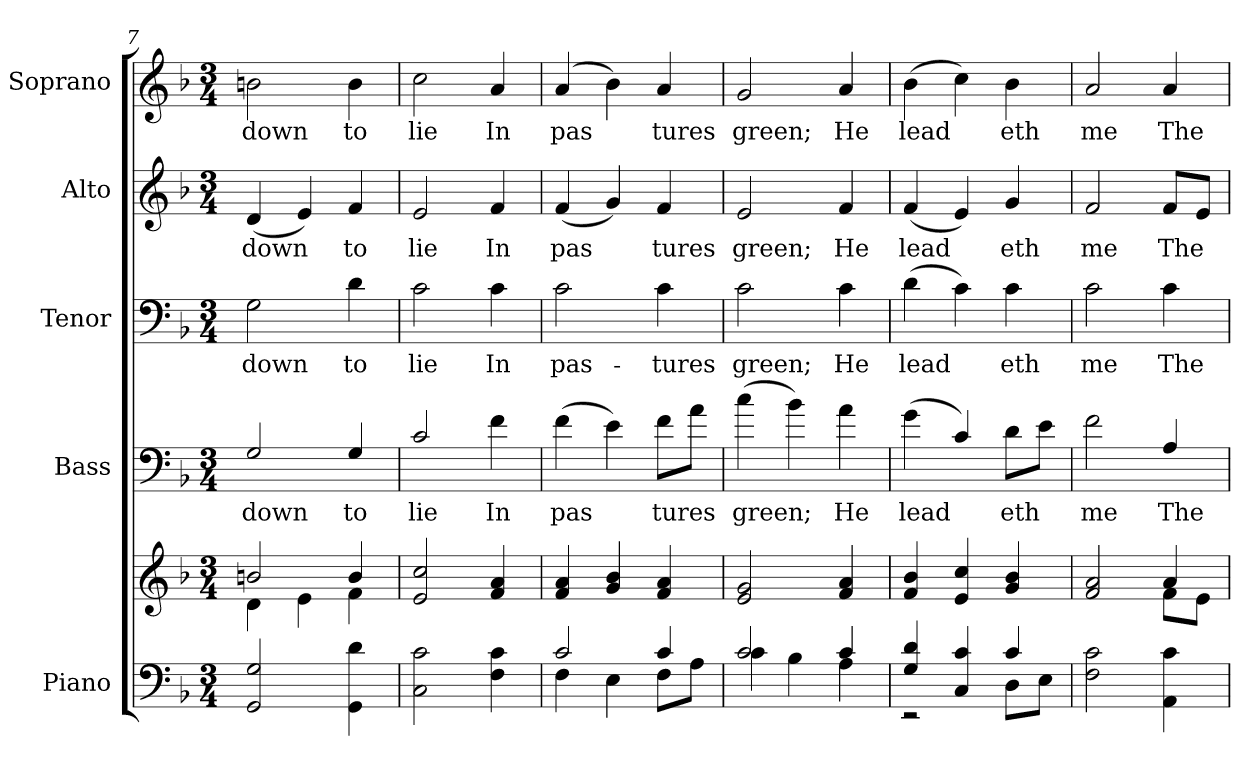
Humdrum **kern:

**kern	**kern	**kern	**text	**kern	**text	**kern	**text	**kern	**text
*part5	*part5	*part4	*part4	*part3	*part3	*part2	*part2	*part1	*part1
*staff6	*staff5	*staff4	*staff4	*staff3	*staff3	*staff2	*staff2	*staff1	*staff1
*I"Piano	*	*I"Bass	*	*I"Tenor	*	*I"Alto	*	*I"Soprano	*
*I'Pno.	*	*I'B.	*	*I'T.	*	*I'A.	*	*I'S.	*
*clefF4	*clefG2	*clefF4	*	*clefF4	*	*clefG2	*	*clefG2	*
*	*	*ITrd7c12	*	*	*	*	*	*	*
*k[b-]	*k[b-]	*k[b-]	*	*k[b-]	*	*k[b-]	*	*k[b-]	*
*F:	*F:	*F:	*	*F:	*	*F:	*	*F:	*
*M3/4	*M3/4	*M3/4	*	*M3/4	*	*M3/4	*	*M3/4	*
=7	=7	=7	=7	=7	=7	=7	=7	=7	=7
*	*^	*	*	*	*	*	*	*	*
!	!	!	!	!LO:LY:b:color=#000000	!	!	!	!	!	!
!	!	!	!	!	!	!LO:LY:b:color=#000000	!	!	!	!
!	!	!	!	!	!	!	!	!LO:LY:b:color=#000000	!	!
!	!	!	!	!	!	!	!	!	!	!LO:LY:b:color=#000000
2GGi/ 2Gi	2bni/	4di\	2GGi/	down	2Gi\	down	(4di/	down	2bni\	down
.	.	4ei\	.	.	.	.	4ei/)	.	.	.
!	!	!	!	!LO:LY:b:color=#000000	!	!	!	!	!	!
!	!	!	!	!	!	!LO:LY:b:color=#000000	!	!	!	!
!	!	!	!	!	!	!	!	!LO:LY:b:color=#000000	!	!
!	!	!	!	!	!	!	!	!	!	!LO:LY:b:color=#000000
4GGi\ 4di	4bi/	4fi\	4GGi/	to	4di\	to	4fi/	to	4bi\	to
*	*v	*v	*	*	*	*	*	*	*	*
=8	=8	=8	=8	=8	=8	=8	=8	=8	=8
*	*^	*	*	*	*	*	*	*	*
!	!	!	!	!LO:LY:b:color=#000000	!	!	!	!	!	!
*	*v	*v	*	*	*	*	*	*	*	*
*	*^	*	*	*	*	*	*	*	*
!	!	!	!	!	!	!LO:LY:b:color=#000000	!	!	!	!
*	*v	*v	*	*	*	*	*	*	*	*
*	*^	*	*	*	*	*	*	*	*
!	!	!	!	!	!	!	!	!LO:LY:b:color=#000000	!	!
*	*v	*v	*	*	*	*	*	*	*	*
*	*^	*	*	*	*	*	*	*	*
!	!	!	!	!	!	!	!	!	!	!LO:LY:b:color=#000000
*	*v	*v	*	*	*	*	*	*	*	*
2Ci\ 2ci	2ei/ 2cci	2Ci/	lie	2ci\	lie	2ei/	lie	2cci\	lie
!	!	!	!LO:LY:b:color=#000000	!	!	!	!	!	!
!	!	!	!	!	!LO:LY:b:color=#000000	!	!	!	!
!	!	!	!	!	!	!	!LO:LY:b:color=#000000	!	!
!	!	!	!	!	!	!	!	!	!LO:LY:b:color=#000000
4Fi\ 4ci	4fi/ 4ai	4Fi\	In	4ci\	In	4fi/	In	4ai/	In
=9	=9	=9	=9	=9	=9	=9	=9	=9	=9
*^	*	*	*	*	*	*	*	*	*
!	!	!	!	!LO:LY:b:color=#000000	!	!	!	!	!	!
!	!	!	!	!	!	!LO:LY:b:color=#000000	!	!	!	!
!	!	!	!	!	!	!	!	!LO:LY:b:color=#000000	!	!
!	!	!	!	!	!	!	!	!	!	!LO:LY:b:color=#000000
2ci/	4Fi\	4fi/ 4ai	(4Fi\	pas	2ci\	pas-	(4fi/	pas	(4ai/	pas
.	4Ei\	4gi/ 4b-i	4Ei\)	.	.	.	4gi/)	.	4b-i\)	.
!	!	!	!	!LO:LY:b:color=#000000	!	!	!	!	!	!
!	!	!	!	!	!	!LO:LY:b:color=#000000	!	!	!	!
!	!	!	!	!	!	!	!	!LO:LY:b:color=#000000	!	!
!	!	!	!	!	!	!	!	!	!	!LO:LY:b:color=#000000
4ci/	8Fi\L	4fi/ 4ai	8Fi\L	tures	4ci\	-tures	4fi/	tures	4ai/	tures
.	8Ai\J	.	8Ai\J	.	.	.	.	.	.	.
=10	=10	=10	=10	=10	=10	=10	=10	=10	=10	=10
!	!	!	!	!LO:LY:b:color=#000000	!	!	!	!	!	!
!	!	!	!	!	!	!LO:LY:b:color=#000000	!	!	!	!
!	!	!	!	!	!	!	!	!LO:LY:b:color=#000000	!	!
!	!	!	!	!	!	!	!	!	!	!LO:LY:b:color=#000000
2ci/	4ci\	2ei/ 2gi	(4ci\	green;	2ci\	green;	2ei/	green;	2gi/	green;
.	4B-i\	.	4B-i\)	.	.	.	.	.	.	.
!	!	!	!	!LO:LY:b:color=#000000	!	!	!	!	!	!
!	!	!	!	!	!	!LO:LY:b:color=#000000	!	!	!	!
!	!	!	!	!	!	!	!	!LO:LY:b:color=#000000	!	!
!	!	!	!	!	!	!	!	!	!	!LO:LY:b:color=#000000
4ci/	4Ai\	4fi/ 4ai	4Ai\	He	4ci\	He	4fi/	He	4ai/	He
!!LO:PB:g=z
=11	=11	=11	=11	=11	=11	=11	=11	=11	=11	=11
!	!	!	!	!LO:LY:b:color=#000000	!	!	!	!	!	!
!	!	!	!	!	!	!LO:LY:b:color=#000000	!	!	!	!
!	!	!	!	!	!	!	!	!LO:LY:b:color=#000000	!	!
!	!	!	!	!	!	!	!	!	!	!LO:LY:b:color=#000000
4Gi/ 4di	2r	4fi/ 4b-i	(4Gi\	lead	(4di\	lead	(4fi/	lead	(4b-i\	lead
4Ci/ 4ci	.	4ei/ 4cci	4Ci/)	.	4ci\)	.	4ei/)	.	4cci\)	.
!	!	!	!	!LO:LY:b:color=#000000	!	!	!	!	!	!
!	!	!	!	!	!	!LO:LY:b:color=#000000	!	!	!	!
!	!	!	!	!	!	!	!	!LO:LY:b:color=#000000	!	!
!	!	!	!	!	!	!	!	!	!	!LO:LY:b:color=#000000
4ci/	8Di\L	4gi/ 4b-i	8Di\L	eth	4ci\	eth	4gi/	eth	4b-i\	eth
.	8Ei\J	.	8Ei\J	.	.	.	.	.	.	.
*v	*v	*	*	*	*	*	*	*	*	*
=12	=12	=12	=12	=12	=12	=12	=12	=12	=12
*	*^	*	*	*	*	*	*	*	*
*^	*	*	*	*	*	*	*	*	*	*
!	!	!	!	!	!LO:LY:b:color=#000000	!	!	!	!	!	!
*v	*v	*	*	*	*	*	*	*	*	*	*
*^	*	*	*	*	*	*	*	*	*	*
!	!	!	!	!	!	!	!LO:LY:b:color=#000000	!	!	!	!
*v	*v	*	*	*	*	*	*	*	*	*	*
*^	*	*	*	*	*	*	*	*	*	*
!	!	!	!	!	!	!	!	!	!LO:LY:b:color=#000000	!	!
*v	*v	*	*	*	*	*	*	*	*	*	*
*^	*	*	*	*	*	*	*	*	*	*
!	!	!	!	!	!	!	!	!	!	!	!LO:LY:b:color=#000000
*v	*v	*	*	*	*	*	*	*	*	*	*
2Fi\ 2ci	2fi/ 2ai	2ryy	2Fi\	me	2ci\	me	2fi/	me	2ai/	me
!	!	!	!	!LO:LY:b:color=#000000	!	!	!	!	!	!
!	!	!	!	!	!	!LO:LY:b:color=#000000	!	!	!	!
!	!	!	!	!	!	!	!	!LO:LY:b:color=#000000	!	!
!	!	!	!	!	!	!	!	!	!	!LO:LY:b:color=#000000
4AAi\ 4ci	4ai/	8fi\L	4AAi/	The	4ci\	The	8fi/L	The	4ai/	The
.	.	8ei\J	.	.	.	.	8ei/J	.	.	.
*	*v	*v	*	*	*	*	*	*	*	*
=	=	=	=	=	=	=	=	=	=
*-	*-	*-	*-	*-	*-	*-	*-	*-	*-
